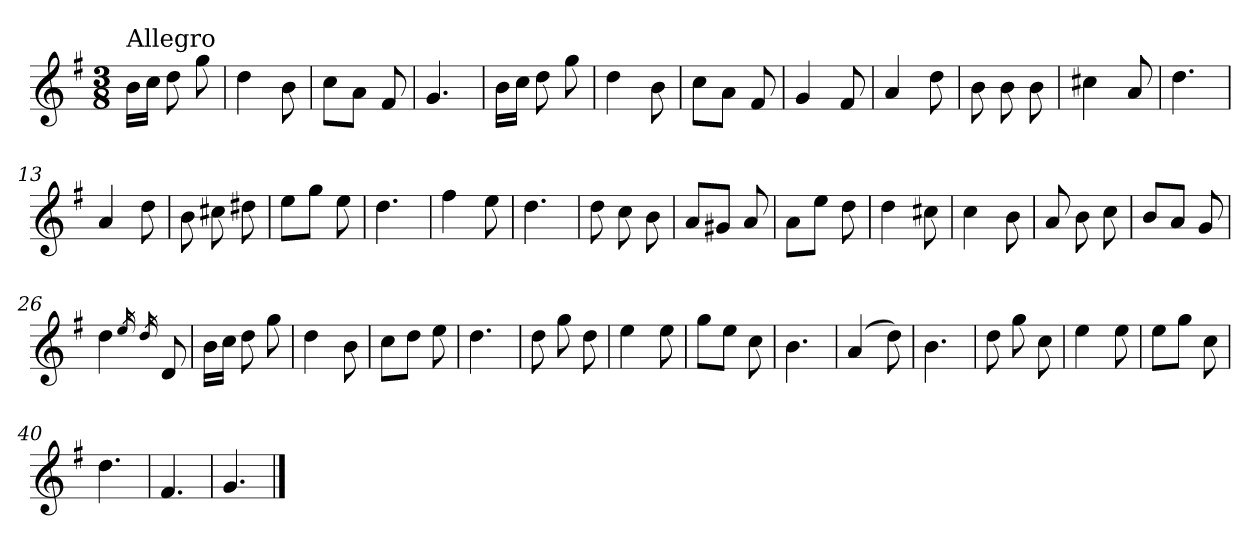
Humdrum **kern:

**kern
*part1
*staff1
*clefG2
*k[f#]
*G:
*M3/8
=1
!LO:TX:a:t=Allegro
16b\LL
16cc\JJ
8dd\
8gg\
=2
4dd\
8b\
=3
8cc\L
8a\J
8f#/
=4
4.g/
=5
16b\LL
16cc\JJ
8dd\
8gg\
=6
4dd\
8b\
=7
8cc\L
8a\J
8f#/
=8
4g/
8f#/
=9
4a/
8dd\
=10
8b\
8b\
8b\
=11
4cc#X\
8a/
!!LO:LB:g=z
=12
4.dd\
=13
4a/
8dd\
=14
8b\
8cc#X\
8dd#X\
=15
8ee\L
8gg\J
8ee\
=16
4.dd\
=17
4ff#\
8ee\
=18
4.dd\
=19
8dd\
8cc\
8b\
=20
8a/L
8g#X/J
8a/
=21
8a\L
8ee\J
8dd\
=22
4dd\
8cc#X\
=23
4cc\
8b\
=24
8a/
8b\
8cc\
!!LO:LB:g=z
=25
8b/L
8a/J
8g/
=26
4dd\
16qee/
16qdd/
8d/
=27
16b\LL
16cc\JJ
8dd\
8gg\
=28
4dd\
8b\
=29
8cc\L
8dd\J
8ee\
!!LO:LB:g=z
=30
4.dd\
!!LO:LB:g=z
=31
8dd\
8gg\
8dd\
=32
4ee\
8ee\
=33
8gg\L
8ee\J
8cc\
=34
4.b\
=35
(>4a/
8dd\)
=36
4.b\
=37
8dd\
8gg\
8cc\
=38
4ee\
8ee\
=39
8ee\L
8gg\J
8cc\
=40
4.dd\
=41
4.f#/
=42
4.g/
==
*-
